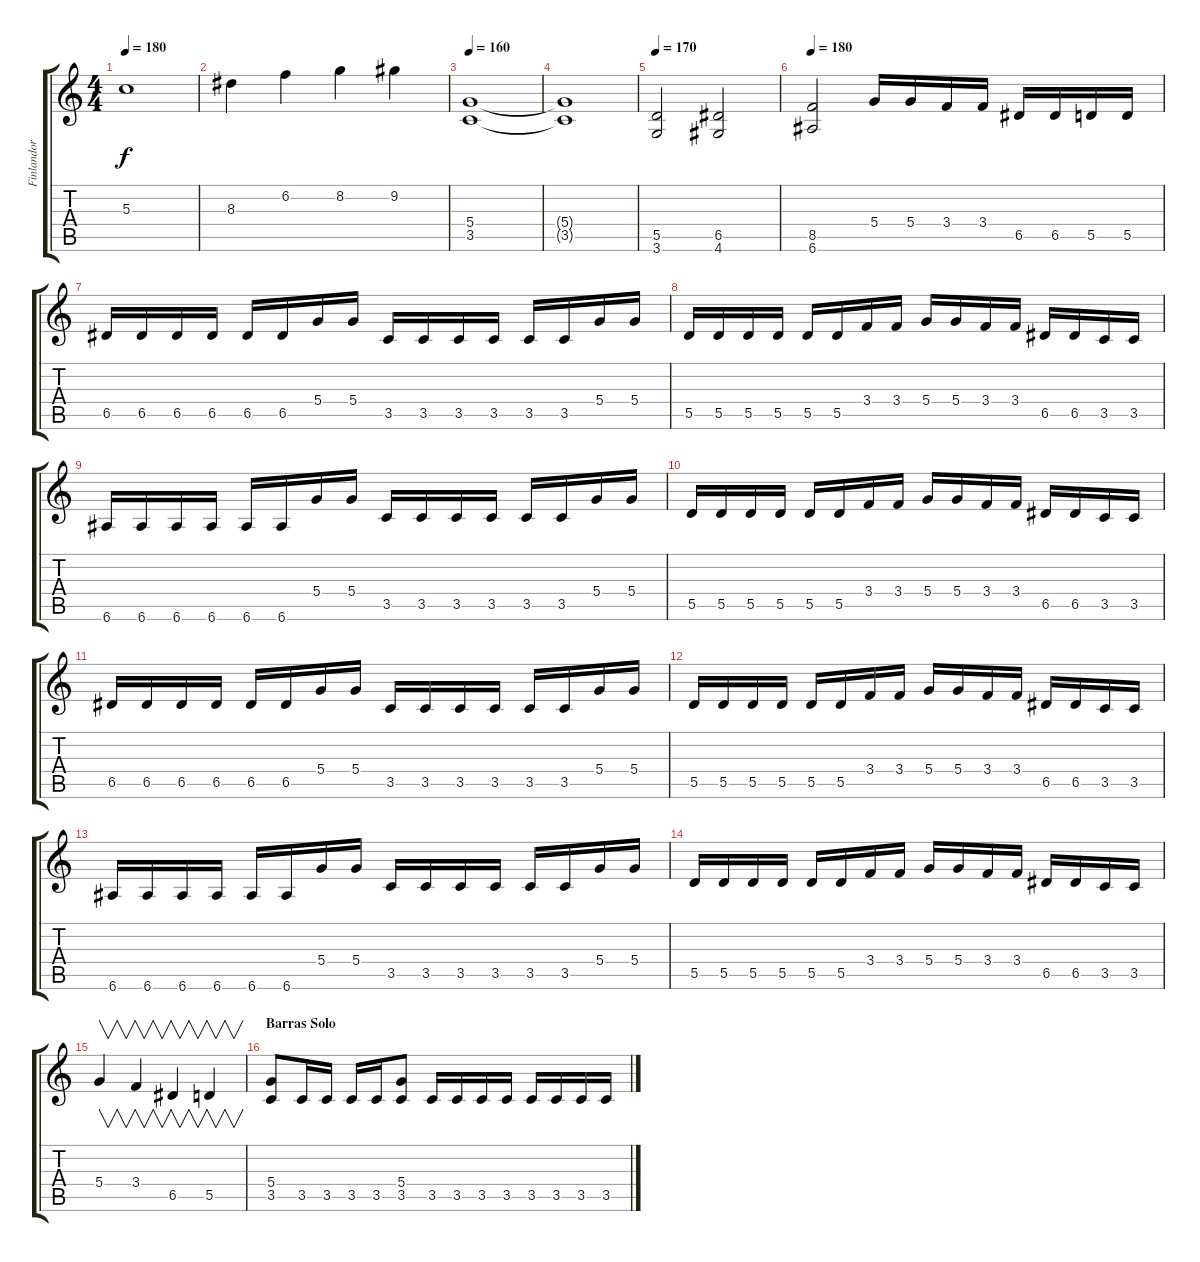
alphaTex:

\track ("Finlandor" "Finlandor") {instrument distortionguitar}
\staff {score tabs}
\tuning (E4 B3 G3 D3 A2 E2) {hide}
\ts (4 4)
\tempo 180
\clef g2
\ks c
5.3{t}.1{dy f} |
8.3.4 6.2.4 8.2.4 9.2.4 |
\tempo 160
(5.4 3.5).1 |
(5.4{t} 3.5{t}).1 |
\tempo 170
(5.5 3.6).2 (6.5 4.6).2 |
\tempo 180
(8.5 6.6).2 5.4.16 5.4.16 3.4.16 3.4.16 6.5.16 6.5.16 5.5.16 5.5.16 |
6.5.16 6.5.16 6.5.16 6.5.16 6.5.16 6.5.16 5.4.16 5.4.16 3.5.16 3.5.16 3.5.16 3.5.16 3.5.16 3.5.16 5.4.16 5.4.16 |
5.5.16 5.5.16 5.5.16 5.5.16 5.5.16 5.5.16 3.4.16 3.4.16 5.4.16 5.4.16 3.4.16 3.4.16 6.5.16 6.5.16 3.5.16 3.5.16 |
6.6.16 6.6.16 6.6.16 6.6.16 6.6.16 6.6.16 5.4.16 5.4.16 3.5.16 3.5.16 3.5.16 3.5.16 3.5.16 3.5.16 5.4.16 5.4.16 |
5.5.16 5.5.16 5.5.16 5.5.16 5.5.16 5.5.16 3.4.16 3.4.16 5.4.16 5.4.16 3.4.16 3.4.16 6.5.16 6.5.16 3.5.16 3.5.16 |
6.5.16 6.5.16 6.5.16 6.5.16 6.5.16 6.5.16 5.4.16 5.4.16 3.5.16 3.5.16 3.5.16 3.5.16 3.5.16 3.5.16 5.4.16 5.4.16 |
5.5.16 5.5.16 5.5.16 5.5.16 5.5.16 5.5.16 3.4.16 3.4.16 5.4.16 5.4.16 3.4.16 3.4.16 6.5.16 6.5.16 3.5.16 3.5.16 |
6.6.16 6.6.16 6.6.16 6.6.16 6.6.16 6.6.16 5.4.16 5.4.16 3.5.16 3.5.16 3.5.16 3.5.16 3.5.16 3.5.16 5.4.16 5.4.16 |
5.5.16 5.5.16 5.5.16 5.5.16 5.5.16 5.5.16 3.4.16 3.4.16 5.4.16 5.4.16 3.4.16 3.4.16 6.5.16 6.5.16 3.5.16 3.5.16 |
5.4.4{v} 3.4.4{v} 6.5.4{v} 5.5.4{v} |
\section ("" "Barras Solo")
(5.4 3.5).8 3.5.16 3.5.16 3.5.16 3.5.16 (5.4 3.5).8 3.5.16 3.5.16 3.5.16 3.5.16 3.5.16 3.5.16 3.5.16 3.5.16
